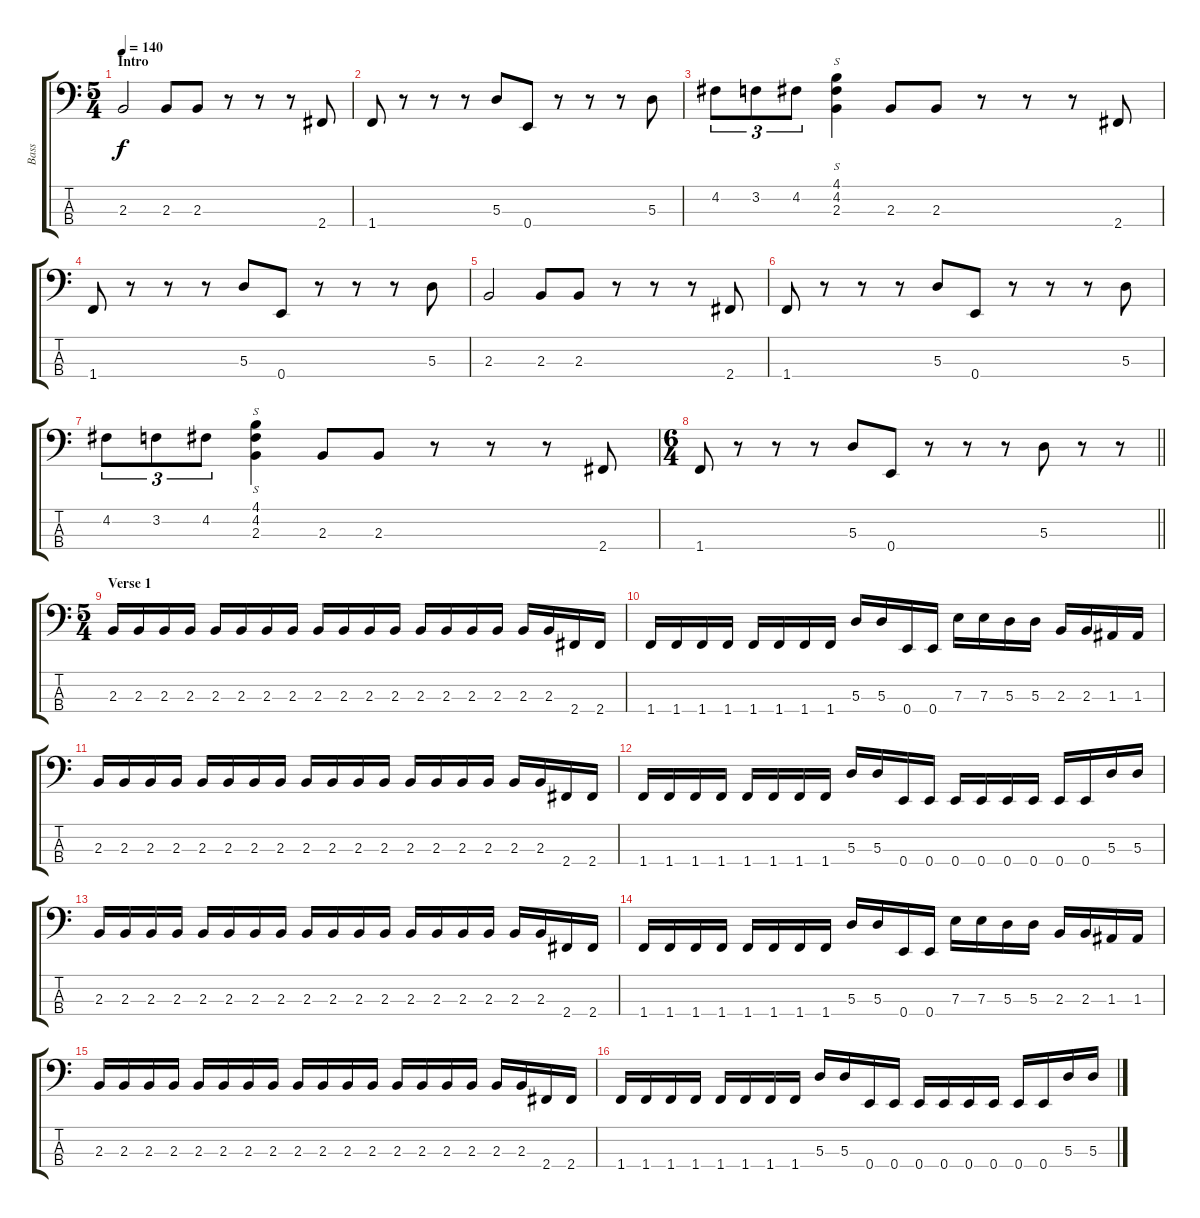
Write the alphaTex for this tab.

\track ("Bass" "Bass") {instrument electricbassfinger}
\staff {score tabs}
\tuning (G2 D2 A1 E1) {hide}
\ts (5 4)
\section ("" "Intro")
\tempo 140
\clef f4
\ks c
2.3.2{dy f instrument electricbassfinger} 2.3.8 2.3.8 r.8 r.8 r.8 2.4.8 |
1.4.8 r.8 r.8 r.8 5.3.8 0.4.8 r.8 r.8 r.8 5.3.8 |
4.2.8{tu (3 2)} 3.2.8{tu (3 2)} 4.2.8{tu (3 2)} (4.1 4.2 2.3).4{s} 2.3.8 2.3.8 r.8 r.8 r.8 2.4.8 |
1.4.8 r.8 r.8 r.8 5.3.8 0.4.8 r.8 r.8 r.8 5.3.8 |
2.3.2 2.3.8 2.3.8 r.8 r.8 r.8 2.4.8 |
1.4.8 r.8 r.8 r.8 5.3.8 0.4.8 r.8 r.8 r.8 5.3.8 |
4.2.8{tu (3 2)} 3.2.8{tu (3 2)} 4.2.8{tu (3 2)} (4.1 4.2 2.3).4{s} 2.3.8 2.3.8 r.8 r.8 r.8 2.4.8 |
\ts (6 4)
\barLineRight lightlight
1.4.8 r.8 r.8 r.8 5.3.8 0.4.8 r.8 r.8 r.8 5.3.8 r.8 r.8 |
\ts (5 4)
\section ("" "Verse 1")
2.3.16 2.3.16 2.3.16 2.3.16 2.3.16 2.3.16 2.3.16 2.3.16 2.3.16 2.3.16 2.3.16 2.3.16 2.3.16 2.3.16 2.3.16 2.3.16 2.3.16 2.3.16 2.4.16 2.4.16 |
1.4.16 1.4.16 1.4.16 1.4.16 1.4.16 1.4.16 1.4.16 1.4.16 5.3.16 5.3.16 0.4.16 0.4.16 7.3.16 7.3.16 5.3.16 5.3.16 2.3.16 2.3.16 1.3.16 1.3.16 |
2.3.16 2.3.16 2.3.16 2.3.16 2.3.16 2.3.16 2.3.16 2.3.16 2.3.16 2.3.16 2.3.16 2.3.16 2.3.16 2.3.16 2.3.16 2.3.16 2.3.16 2.3.16 2.4.16 2.4.16 |
1.4.16 1.4.16 1.4.16 1.4.16 1.4.16 1.4.16 1.4.16 1.4.16 5.3.16 5.3.16 0.4.16 0.4.16 0.4.16 0.4.16 0.4.16 0.4.16 0.4.16 0.4.16 5.3.16 5.3.16 |
2.3.16 2.3.16 2.3.16 2.3.16 2.3.16 2.3.16 2.3.16 2.3.16 2.3.16 2.3.16 2.3.16 2.3.16 2.3.16 2.3.16 2.3.16 2.3.16 2.3.16 2.3.16 2.4.16 2.4.16 |
1.4.16 1.4.16 1.4.16 1.4.16 1.4.16 1.4.16 1.4.16 1.4.16 5.3.16 5.3.16 0.4.16 0.4.16 7.3.16 7.3.16 5.3.16 5.3.16 2.3.16 2.3.16 1.3.16 1.3.16 |
2.3.16 2.3.16 2.3.16 2.3.16 2.3.16 2.3.16 2.3.16 2.3.16 2.3.16 2.3.16 2.3.16 2.3.16 2.3.16 2.3.16 2.3.16 2.3.16 2.3.16 2.3.16 2.4.16 2.4.16 |
1.4.16 1.4.16 1.4.16 1.4.16 1.4.16 1.4.16 1.4.16 1.4.16 5.3.16 5.3.16 0.4.16 0.4.16 0.4.16 0.4.16 0.4.16 0.4.16 0.4.16 0.4.16 5.3.16 5.3.16
